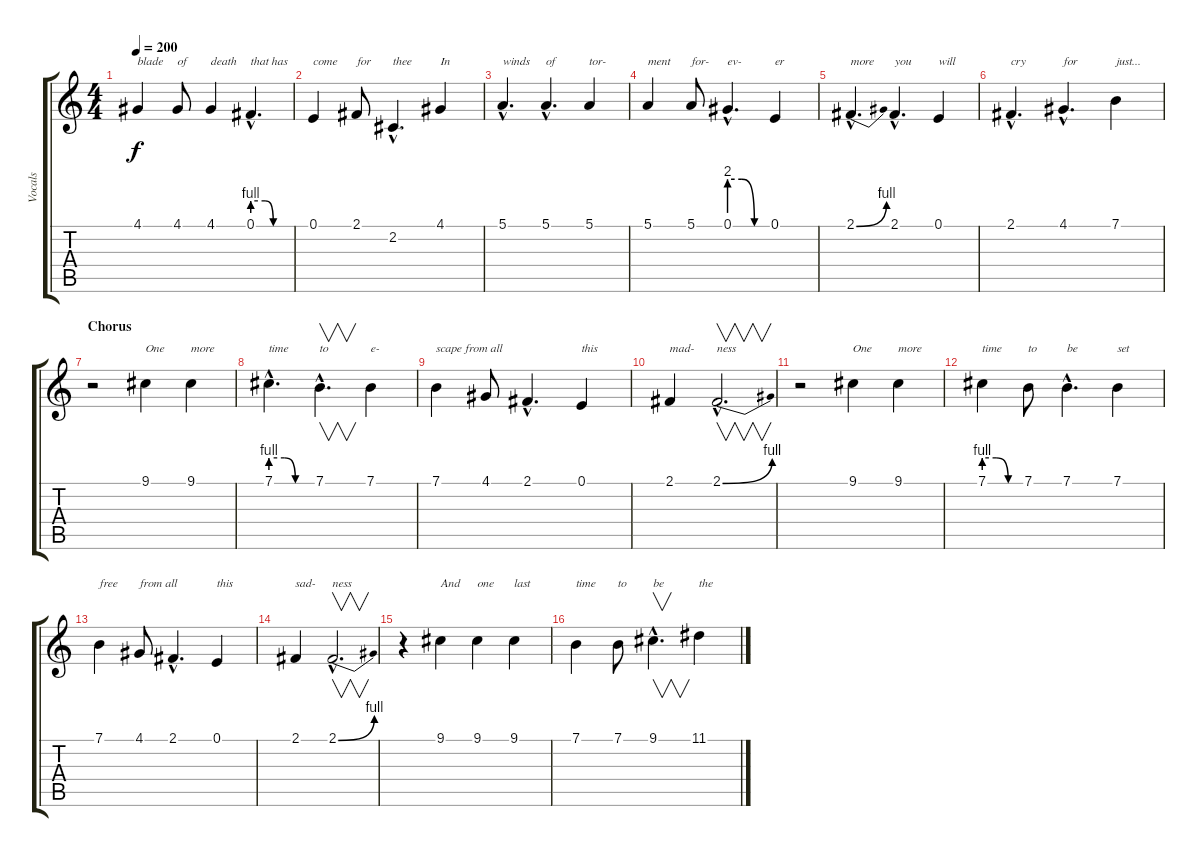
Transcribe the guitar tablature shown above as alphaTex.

\track ("Vocals" "Vocals") {instrument lead2sawtooth}
\staff {score tabs}
\tuning (E4 B3 G3 D3 A2 E2) {hide}
\ts (4 4)
\tempo 200
\clef g2
\ks c
4.1.4{txt "blade" dy f} 4.1.8{txt "of"} 4.1.4{txt "death"} 0.1{be (custom 0 4 20 4 33 0 60 0) hac}.4{d txt "that has"} |
0.1.4{txt "come"} 2.1.8{txt "for"} 2.2{hac}.4{d txt "thee"} 4.1.4{txt "In"} |
5.1{hac}.4{d txt "winds"} 5.1{hac}.4{d txt "of"} 5.1.4{txt "tor-"} |
5.1.4{txt "ment"} 5.1.8{txt "for-"} 0.1{be (custom 0 8 20 8 40 0 60 0) hac}.4{d txt "ev-"} 0.1.4{txt "er"} |
2.1{be (bend 0 0 60 4) hac}.4{d txt "more"} 2.1{hac}.4{d txt "you"} 0.1.4{txt "will"} |
2.1{hac}.4{d txt "cry"} 4.1{hac}.4{d txt "for"} 7.1.4{txt "just..."} |
\section ("" "Chorus")
r.2 9.1.4{txt "One"} 9.1.4{txt "more"} |
7.1{be (custom 0 4 20 4 36 0 60 0) hac}.4{d txt "time"} 7.1{hac}.4{v d txt "to"} 7.1.4{txt "e-"} |
7.1.4{txt "scape from all"} 4.1.8 2.1{hac}.4{d} 0.1.4{txt "this"} |
2.1.4{txt "mad-"} 2.1{be (bend 0 0 60 4) hac}.2{v d txt "ness"} |
r.2 9.1.4{txt "One"} 9.1.4{txt "more"} |
7.1{be (custom 0 4 20 4 40 0 60 0)}.4{txt "time"} 7.1.8{txt "to"} 7.1{hac}.4{d txt "be"} 7.1.4{txt "set"} |
7.1.4{txt "free"} 4.1.8{txt "from all"} 2.1{hac}.4{d} 0.1.4{txt "this"} |
2.1.4{txt "sad-"} 2.1{be (bend 0 0 60 4) hac}.2{v d txt "ness"} |
r.4 9.1.4{txt "And"} 9.1.4{txt "one"} 9.1.4{txt "last"} |
7.1.4{txt "time"} 7.1.8{txt "to"} 9.1{hac}.4{v d txt "be"} 11.1.4{txt "the"}
